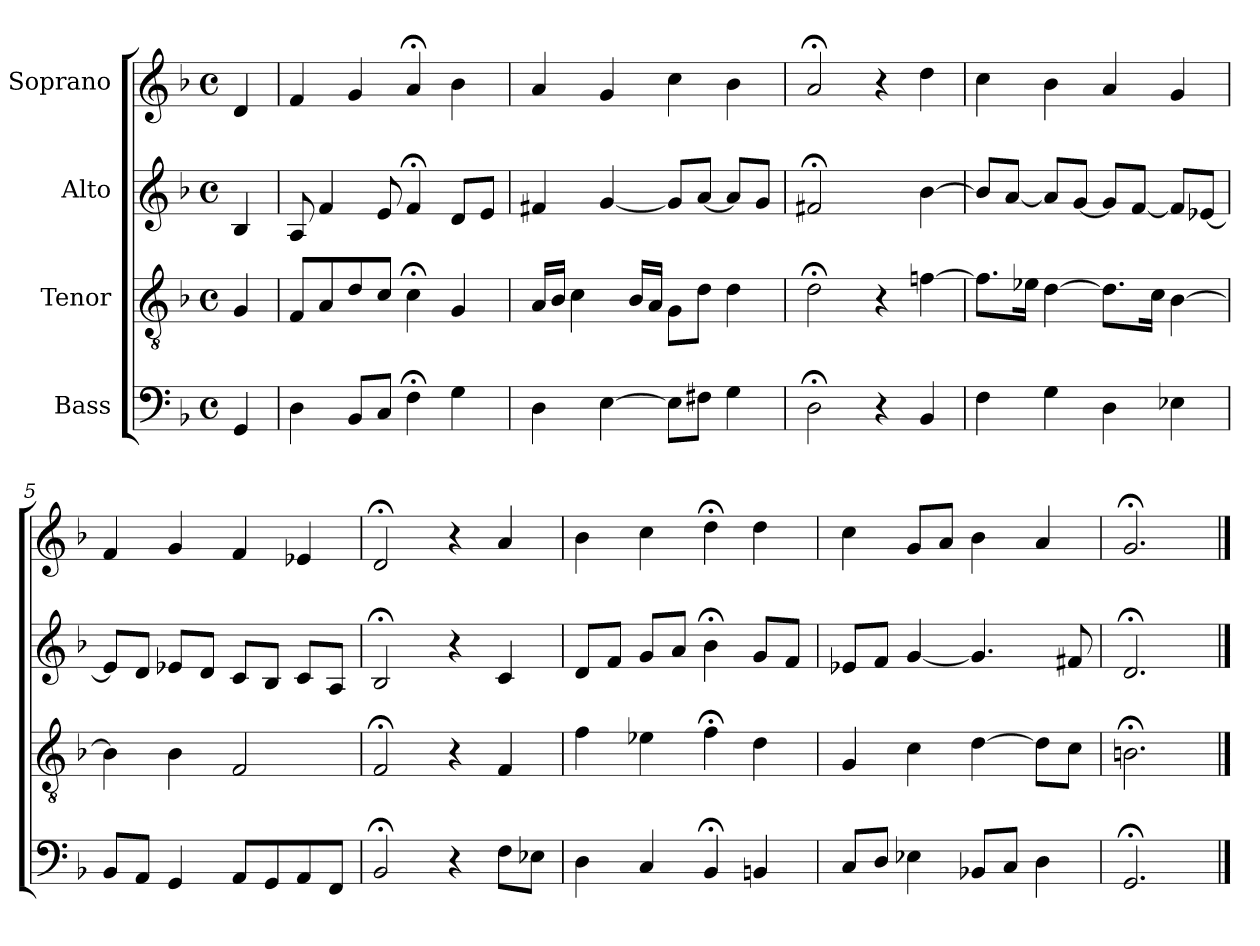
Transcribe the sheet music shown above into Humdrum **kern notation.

**kern	**kern	**kern	**kern
*part4	*part3	*part2	*part1
*staff4	*staff3	*staff2	*staff1
*I"Bass	*I"Tenor	*I"Alto	*I"Soprano
*clefF4	*clefGv2	*clefG2	*clefG2
*k[b-]	*k[b-]	*k[b-]	*k[b-]
*M4/4	*M4/4	*M4/4	*M4/4
*met(c)	*met(c)	*met(c)	*met(c)
=	=	=	=
4GG	4G	4B-	4d
=1	=1	=1	=1
4D	8FL	8A	4f
.	8A	4f	.
8BB-L	8d	.	4g
8CJ	8cJ	8e	.
4F;<	4c;<	4f;<	4a;<
4G	4G	8dL	4b-
.	.	8eJ	.
=2	=2	=2	=2
4D	16ALL	4f#X	4a
.	16B-JJ	.	.
.	4c	.	.
[4E	.	[4g	4g
.	16B-LL	.	.
.	16AJJ	.	.
8EL]	8GL	8gL]	4cc
8F#XJ	8dJ	[8aJ	.
4G	4d	8aL]	4b-
.	.	8gJ	.
=3	=3	=3	=3
2D;<	2d;<	2f#X;<	2a;<
4r	4r	4ryy	4r
4BB-	[4fn	[4b-	4dd
=4	=4	=4	=4
4F	8.fL]	8b-L]	4cc
.	.	[8aJ	.
.	16e-XJk	.	.
4G	[4d	8aL]	4b-
.	.	[8gJ	.
4D	8.dL]	8gL]	4a
.	.	[8fJ	.
.	16cJk	.	.
4E-X	[4B-	8fL]	4g
.	.	[8e-XJ	.
=5	=5	=5	=5
8BB-L	4B-]	8e-L]	4f
8AAJ	.	8dJ	.
4GG	4B-	8e-XL	4g
.	.	8dJ	.
8AAL	2F	8cL	4f
8GG	.	8B-J	.
8AA	.	8cL	4e-X
8FFJ	.	8AJ	.
=6	=6	=6	=6
2BB-;<	2F;<	2B-;<	2d;<
4r	4r	4r	4r
8FL	4F	4c	4a
8E-XJ	.	.	.
=7	=7	=7	=7
4D	4f	8dL	4b-
.	.	8fJ	.
4C	4e-X	8gL	4cc
.	.	8aJ	.
4BB-;<	4f;<	4b-;<	4dd;<
4BBn	4d	8gL	4dd
.	.	8fJ	.
=8	=8	=8	=8
8CL	4G	8e-XL	4cc
8DJ	.	8fJ	.
4E-X	4c	[4g	8gL
.	.	.	8aJ
8BB-XL	[4d	4.g]	4b-
8CJ	.	.	.
4D	8dL]	.	4a
.	8cJ	8f#X	.
=9	=9	=9	=9
2.GG;<	2.Bn;<	2.d;<	2.g;<
==	==	==	==
*-	*-	*-	*-
